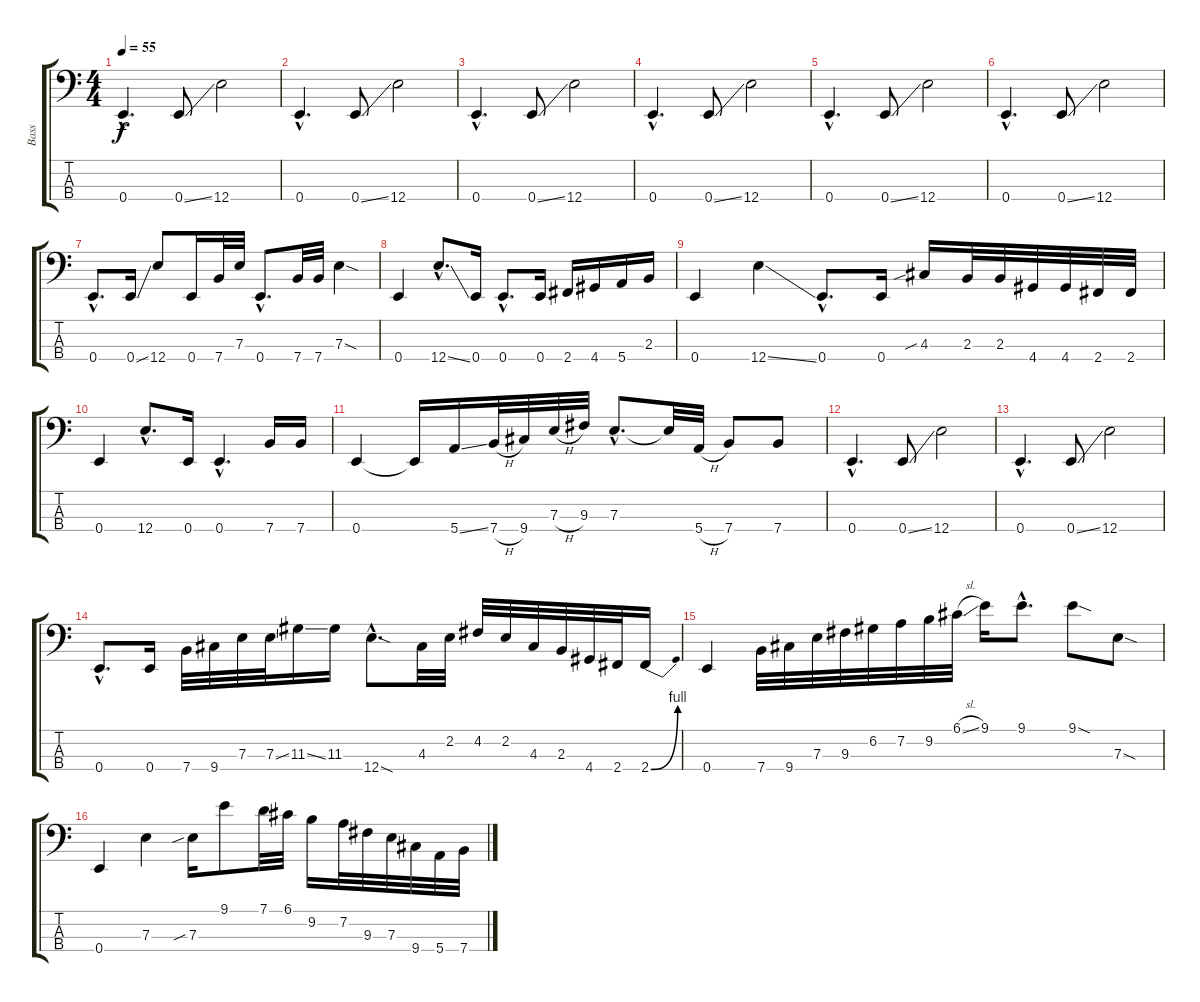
\track ("Bass" "Bass") {instrument electricbassfinger}
\staff {score tabs}
\tuning (G2 D2 A1 E1) {hide}
\ts (4 4)
\tempo 55
\clef f4
\ks c
0.4{hac}.4{d dy f} 0.4{ss}.8 12.4.2 |
0.4{hac}.4{d} 0.4{ss}.8 12.4.2 |
0.4{hac}.4{d} 0.4{ss}.8 12.4.2 |
0.4{hac}.4{d} 0.4{ss}.8 12.4.2 |
0.4{hac}.4{d} 0.4{ss}.8 12.4.2 |
0.4{hac}.4{d} 0.4{ss}.8 12.4.2 |
0.4{hac}.8{d} 0.4{ss}.16 12.4.8 0.4.16 7.4.32 7.3.32 0.4{hac}.8{d} 7.4.32 7.4.32 7.3{sod}.4 |
0.4.4 12.4{ss hac}.8{d} 0.4.16 0.4{hac}.8{d} 0.4.16 2.4.16 4.4.16 5.4.16 2.3.16 |
0.4.4 12.4{ss}.4 0.4{hac}.8{d} 0.4.16 4.3{sib}.16 2.3.32 2.3.32 4.4.32 4.4.32 2.4.32 2.4.32 |
0.4.4 12.4{hac}.8{d} 0.4.16 0.4{hac}.4{d} 7.4.16 7.4.16 |
0.4.4 0.4{t}.16 5.4{ss}.16 7.4{h}.32 9.4.32 7.3{h}.32 9.3.32 7.3{hac}.8{d} 7.3{t}.32 5.4{h}.32 7.4.8 7.4.8 |
0.4{hac}.4{d} 0.4{ss}.8 12.4.2 |
0.4{hac}.4{d} 0.4{ss}.8 12.4.2 |
0.4{hac}.8{d} 0.4.16 7.4.32 9.4.32 7.3.32 7.3{ss}.32 11.3{ss}.16 11.3.16 12.4{sod hac}.8{d} 4.3.32 2.2.32 4.2.32 2.2.32 4.3.32 2.3.32 4.4.32 2.4.32 2.4{be (bend 0 0 60 4)}.16 |
0.4.4 7.4.32 9.4.32 7.3.32 9.3.32 6.2.32 7.2.32 9.2.32 6.1{sl}.32 9.1.16 9.1{hac}.8{d} 9.1{sod}.8 7.3{sod}.8 |
0.4.4 7.3.4 7.3{sib}.16 9.1.8 7.1.32 6.1.32 9.2.16 7.2.32 9.3.32 7.3.32 9.4.32 5.4.32 7.4.32
